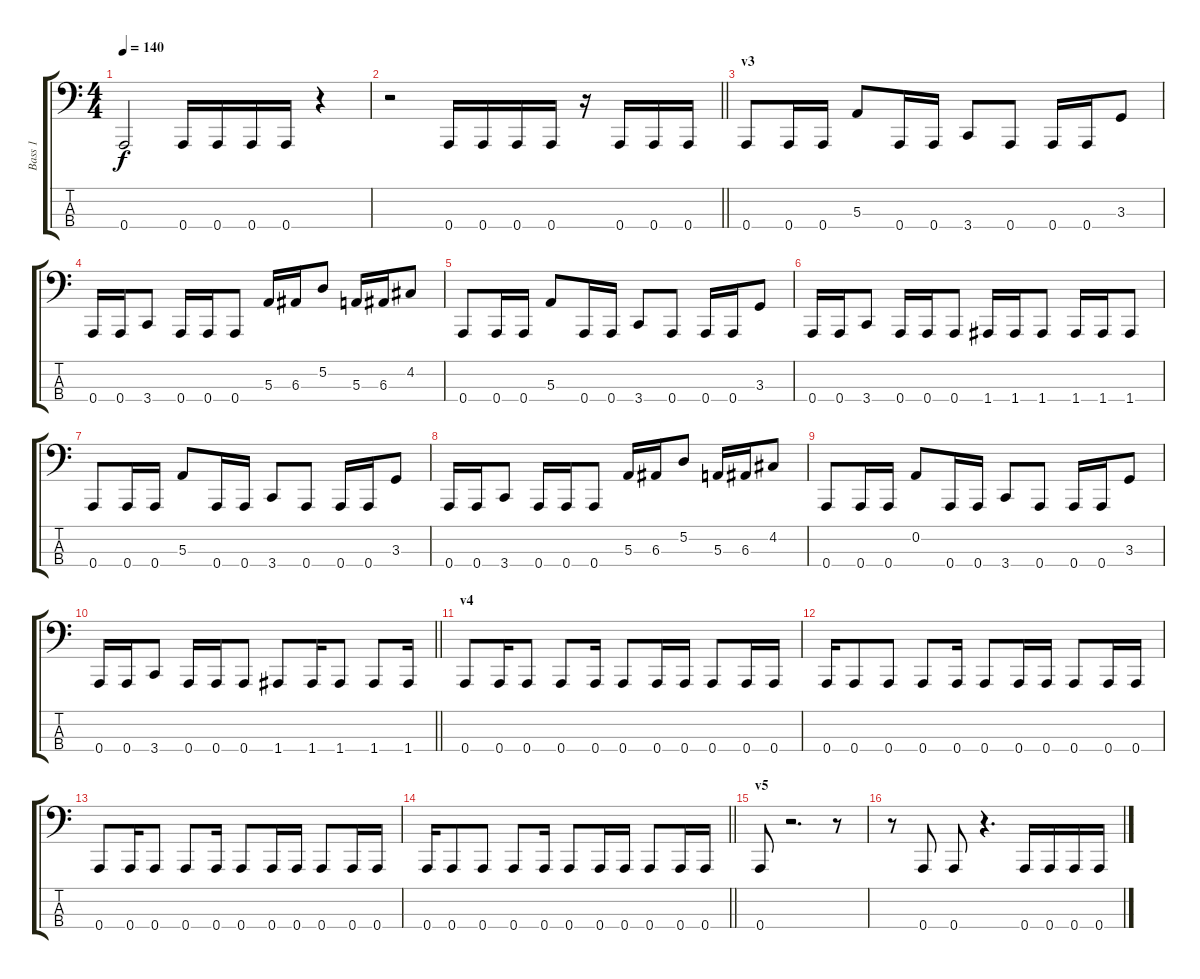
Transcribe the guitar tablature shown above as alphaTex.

\track ("Bass 1" "Bass 1") {instrument electricbasspick}
\staff {score tabs}
\tuning (G2 A1 E1 A0) {hide}
\ts (4 4)
\tempo 140
\clef f4
\ks c
0.4.2{dy f} 0.4.16 0.4.16 0.4.16 0.4.16 r.4 |
\barLineRight lightlight
r.2 0.4.16 0.4.16 0.4.16 0.4.16 r.16 0.4.16 0.4.16 0.4.16 |
\section ("" "v3")
0.4.8 0.4.16 0.4.16 5.3.8 0.4.16 0.4.16 3.4.8 0.4.8 0.4.16 0.4.16 3.3.8 |
0.4.16 0.4.16 3.4.8 0.4.16 0.4.16 0.4.8 5.3.16 6.3.16 5.2.8 5.3.16 6.3.16 4.2.8 |
0.4.8 0.4.16 0.4.16 5.3.8 0.4.16 0.4.16 3.4.8 0.4.8 0.4.16 0.4.16 3.3.8 |
0.4.16 0.4.16 3.4.8 0.4.16 0.4.16 0.4.8 1.4.16 1.4.16 1.4.8 1.4.16 1.4.16 1.4.8 |
0.4.8 0.4.16 0.4.16 5.3.8 0.4.16 0.4.16 3.4.8 0.4.8 0.4.16 0.4.16 3.3.8 |
0.4.16 0.4.16 3.4.8 0.4.16 0.4.16 0.4.8 5.3.16 6.3.16 5.2.8 5.3.16 6.3.16 4.2.8 |
0.4.8 0.4.16 0.4.16 0.2.8 0.4.16 0.4.16 3.4.8 0.4.8 0.4.16 0.4.16 3.3.8 |
\barLineRight lightlight
0.4.16 0.4.16 3.4.8 0.4.16 0.4.16 0.4.8 1.4.8 1.4.16 1.4.8 1.4.8 1.4.16 |
\section ("" "v4")
0.4.8 0.4.16 0.4.8 0.4.8 0.4.16 0.4.8 0.4.16 0.4.16 0.4.8 0.4.16 0.4.16 |
0.4.16 0.4.8 0.4.8 0.4.8 0.4.16 0.4.8 0.4.16 0.4.16 0.4.8 0.4.16 0.4.16 |
0.4.8 0.4.16 0.4.8 0.4.8 0.4.16 0.4.8 0.4.16 0.4.16 0.4.8 0.4.16 0.4.16 |
\barLineRight lightlight
0.4.16 0.4.8 0.4.8 0.4.8 0.4.16 0.4.8 0.4.16 0.4.16 0.4.8 0.4.16 0.4.16 |
\section ("" "v5")
0.4.8 r.2{d} r.8 |
r.8 0.4.8 0.4.8 r.4{d} 0.4.16 0.4.16 0.4.16 0.4.16
